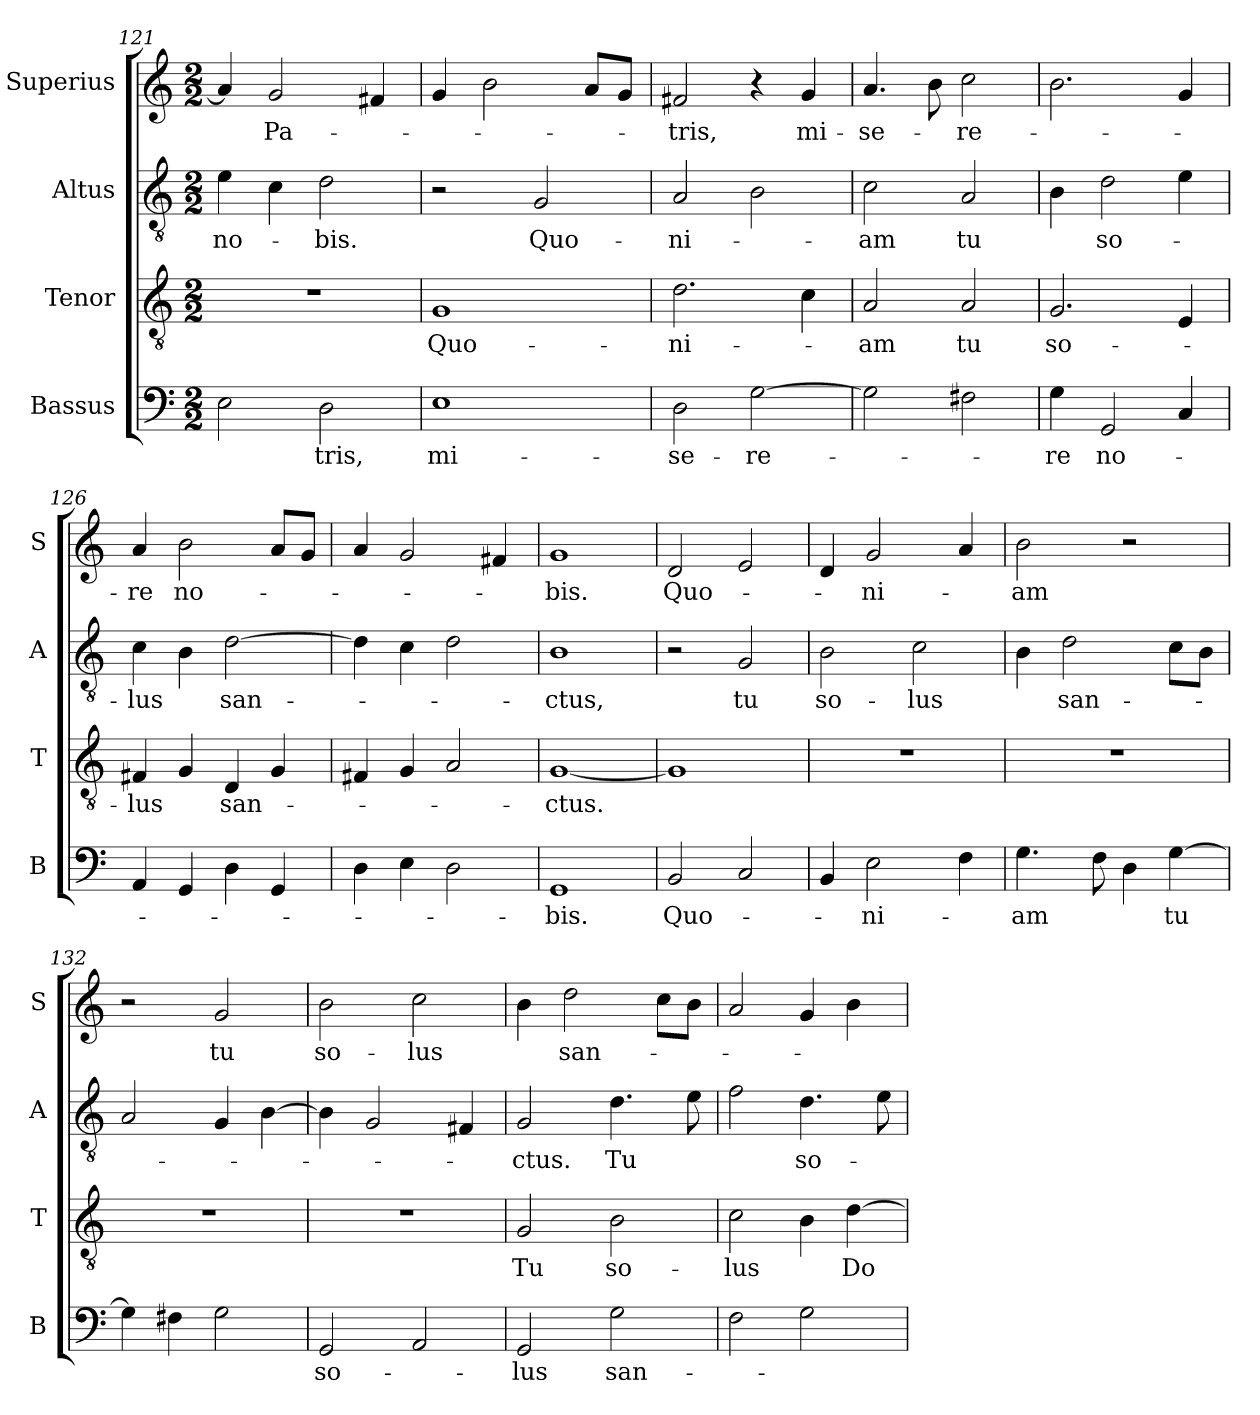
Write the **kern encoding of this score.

**kern	**text	**kern	**text	**kern	**text	**kern	**text
*part4	*part4	*part3	*part3	*part2	*part2	*part1	*part1
*staff4	*staff4	*staff3	*staff3	*staff2	*staff2	*staff1	*staff1
*I"Bassus	*	*I"Tenor	*	*I"Altus	*	*I"Superius	*
*I'B	*	*I'T	*	*I'A	*	*I'S	*
*clefF4	*	*clefGv2	*	*clefGv2	*	*clefG2	*
*k[]	*	*k[]	*	*k[]	*	*k[]	*
*M2/2	*	*M2/2	*	*M2/2	*	*M2/2	*
=121	=121	=121	=121	=121	=121	=121	=121
2E	.	1r	.	4e	no-	4a]	.
.	.	.	.	4c	.	2g	Pa-
!	!LO:LY:i	!	!	!	!	!	!
2D	-tris,	.	.	2d	-bis.	.	.
.	.	.	.	.	.	4f#X	.
=122	=122	=122	=122	=122	=122	=122	=122
1E	mi-	1G	Quo-	2r	.	4g	.
.	.	.	.	.	.	2b	.
.	.	.	.	2G	Quo-	.	.
.	.	.	.	.	.	8aL	.
.	.	.	.	.	.	8gJ	.
=123	=123	=123	=123	=123	=123	=123	=123
2D	-se-	2.d	-ni-	2A	-ni-	2f#X	-tris,
[2G	-re-	.	.	2B	.	4r	.
.	.	4c	.	.	.	4g	mi-
=124	=124	=124	=124	=124	=124	=124	=124
2G]	.	2A	-am	2c	-am	4.a	-se-
.	.	.	.	.	.	8b	.
2F#i	.	2A	tu	2A	tu	2cc	-re-
=125	=125	=125	=125	=125	=125	=125	=125
4G	-re	2.G	so-	4B	.	2.b	.
2GG	no-	.	.	2d	so-	.	.
4C	.	4E	.	4e	.	4g	.
=126	=126	=126	=126	=126	=126	=126	=126
4AA	.	4F#i	-lus	4c	-lus	4a	-re
4GG	.	4G	.	4B	.	2b	no-
4D	.	4D	san-	[2d	san-	.	.
4GG	.	4G	.	.	.	8aL	.
.	.	.	.	.	.	8gJ	.
=127	=127	=127	=127	=127	=127	=127	=127
4D	.	4F#i	.	4d]	.	4a	.
4E	.	4G	.	4c	.	2g	.
2D	.	2A	.	2d	.	.	.
.	.	.	.	.	.	4f#X	.
=128	=128	=128	=128	=128	=128	=128	=128
1GG	-bis.	[1G	-ctus.	1B	-ctus,	1g	-bis.
=129	=129	=129	=129	=129	=129	=129	=129
2BB	Quo-	1G]	.	2r	.	2d	Quo-
2C	.	.	.	2G	tu	2e	.
=130	=130	=130	=130	=130	=130	=130	=130
4BB	.	1r	.	2B	so-	4d	.
2E	-ni-	.	.	.	.	2g	-ni-
.	.	.	.	2c	-lus	.	.
4F	.	.	.	.	.	4a	.
=131	=131	=131	=131	=131	=131	=131	=131
4.G	-am	1r	.	4B	.	2b	-am
!	!	!	!	!	!LO:LY:i	!	!
.	.	.	.	2d	san-	.	.
8F	.	.	.	.	.	.	.
4D	.	.	.	.	.	2r	.
[4G	tu	.	.	8cL	.	.	.
.	.	.	.	8BJ	.	.	.
=132	=132	=132	=132	=132	=132	=132	=132
4G]	.	1r	.	2A	.	2r	.
4F#X	.	.	.	.	.	.	.
2G	.	.	.	4G	.	2g	tu
.	.	.	.	[4B	.	.	.
=133	=133	=133	=133	=133	=133	=133	=133
2GG	so-	1r	.	4B]	.	2b	so-
.	.	.	.	2G	.	.	.
2AA	.	.	.	.	.	2cc	-lus
.	.	.	.	4F#X	.	.	.
=134	=134	=134	=134	=134	=134	=134	=134
!	!	!	!	!	!LO:LY:i	!	!
2GG	-lus	2G	Tu	2G	-ctus.	4b	.
.	.	.	.	.	.	2dd	san-
!	!	!	!	!	!LO:LY:i	!	!
2G	san-	2B	so-	4.d	Tu	.	.
.	.	.	.	.	.	8ccL	.
.	.	.	.	8e	.	8bJ	.
=135	=135	=135	=135	=135	=135	=135	=135
2F	.	2c	-lus	2f	.	2a	.
!	!	!	!	!	!LO:LY:i	!	!
2G	.	4B	.	4.d	so-	4g	.
!	!	!	!LO:LY:i	!	!	!	!
.	.	[4d	Do-	.	.	4b	.
.	.	.	.	8e	.	.	.
=	=	=	=	=	=	=	=
*-	*-	*-	*-	*-	*-	*-	*-
